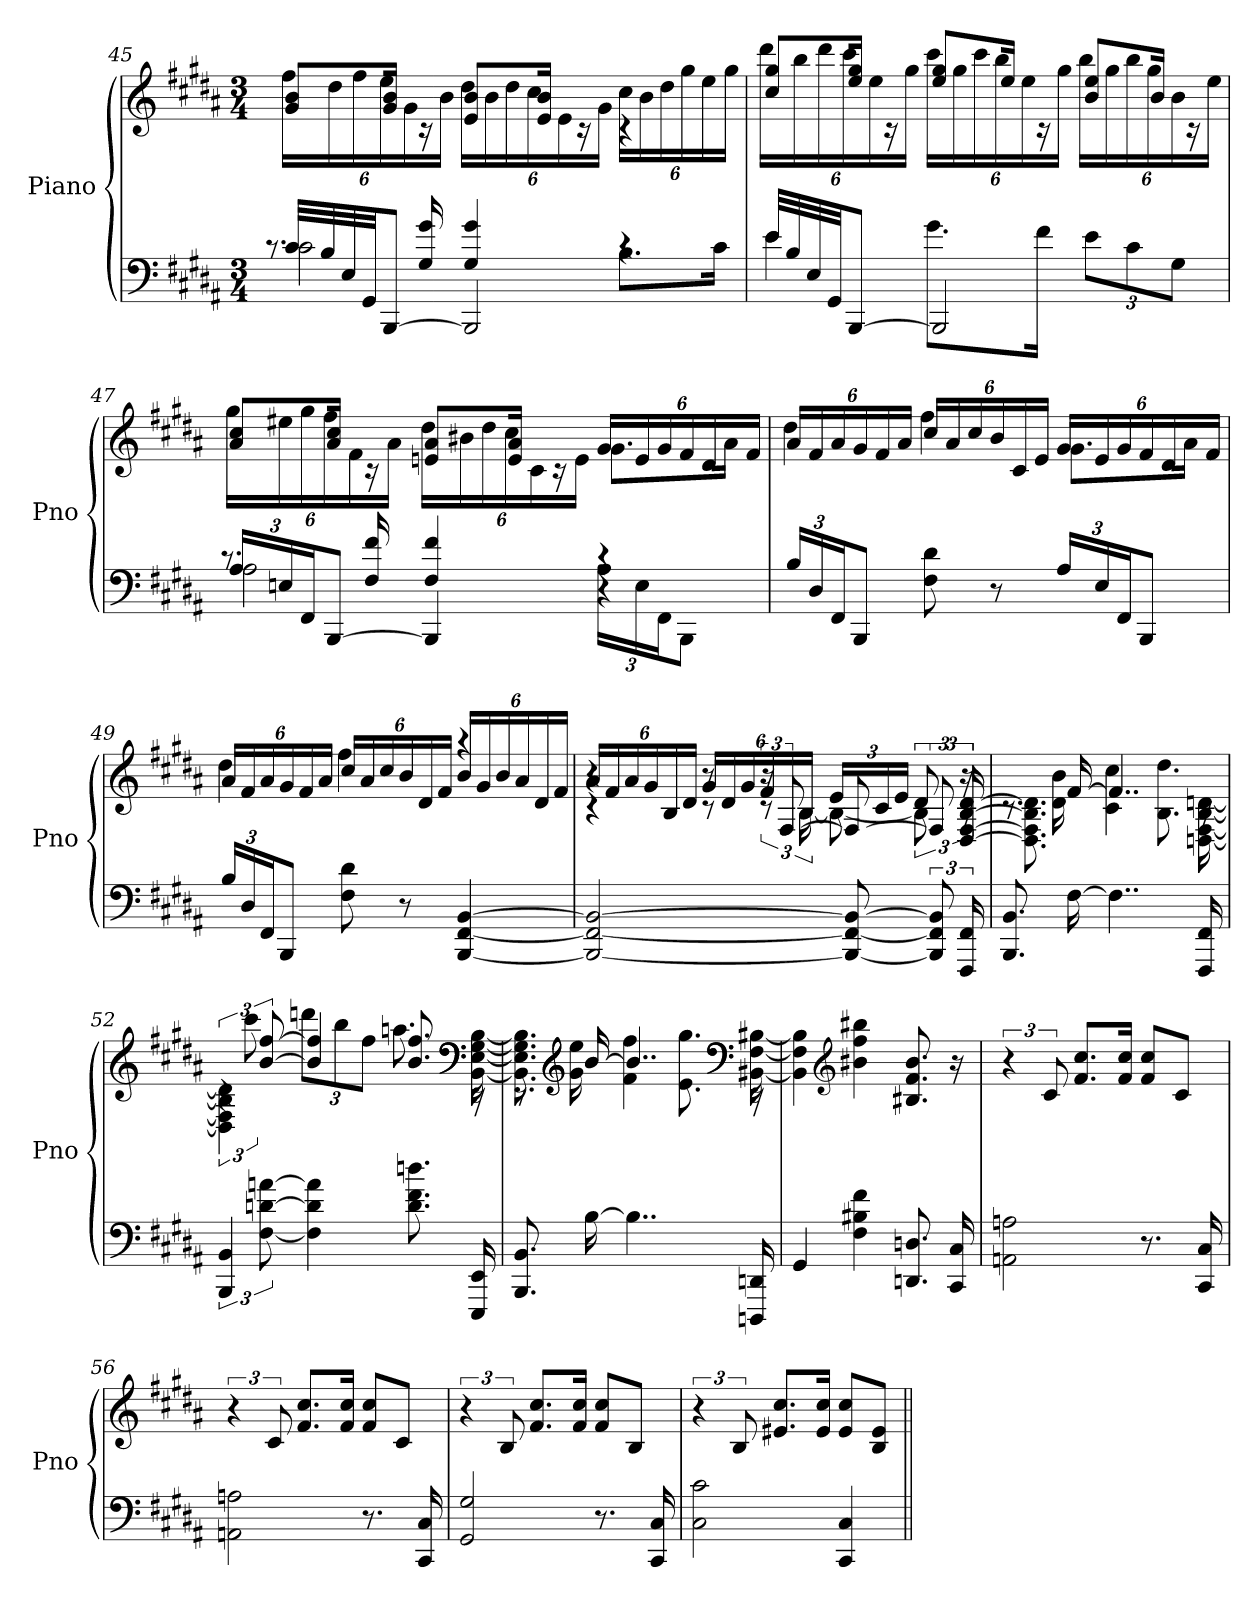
**kern	**kern
*part1	*part1
*staff2	*staff1
*I"Piano	*
*I'Pno	*
*clefF4	*clefG2
*k[f#c#g#d#a#]	*k[f#c#g#d#a#]
*B:	*B:
*M3/4	*M3/4
=45	=45
*^	*^
*	*^	*	*
32c#LLL	2c#	8.rc	8g# 8bL	24ff#LL
32B	.	.	.	.
.	.	.	.	24dd#
32E	.	.	.	.
.	.	.	.	24ff#
32GG#JJ	.	.	.	.
[8BBBJ	.	.	16g# 16bJk	24ee
.	.	.	.	24g#
.	.	16G# 16g#	16rc	.
.	.	.	.	24bJJ
2BBB]	.	4G# 4g#	8e 8bL	24dd#LL
.	.	.	.	24b
.	.	.	.	24dd#
.	.	.	16e 16bJk	24cc#
.	.	.	.	24e
.	.	.	16rc	.
.	.	.	.	24g#JJ
.	8.BL	4rc	4rc	24cc#LL
.	.	.	.	24b
.	.	.	.	24dd#
.	.	.	.	24gg#
.	.	.	.	24ee
.	16c#Jk	.	.	.
.	.	.	.	24gg#JJ
*	*v	*v	*	*
=46	=46	=46	=46
32eLLL	4e	8cc# 8gg#L	24ddd#LL
32B	.	.	.
.	.	.	24bb
32E	.	.	.
.	.	.	24ddd#
32GG#JJ	.	.	.
[8BBBJ	.	16ee 16gg#Jk	24ccc#
.	.	.	24ee
.	.	16rc	.
.	.	.	24gg#JJ
2BBB]	8.g#L	8ee 8gg#L	24ccc#LL
.	.	.	24gg#
.	.	.	24ccc#
.	.	16eeJk	24bb
.	.	.	24ee
.	16f#Jk	16rc	.
.	.	.	24gg#JJ
.	12eL	8b 8eeL	24bbLL
.	.	.	24gg#
.	12c#	.	24bb
.	.	16bJk	24gg#
.	12G#J	.	24b
.	.	16rc	.
.	.	.	24eeJJ
=47	=47	=47	=47
*	*^	*	*
24A#LL	2A#	8.rc	8a# 8cc#L	24gg#LL
24En	.	.	.	24ee#X
24FF#J	.	.	.	24gg#
[8BBBJ	.	.	16a# 16cc#Jk	24ff#
.	.	.	.	24f#
.	.	16F# 16f#	16rc	.
.	.	.	.	24a#JJ
4BBB]	.	4F# 4f#	8en 8a#L	24dd#LL
.	.	.	.	24b#X
.	.	.	.	24dd#
.	.	.	16e 16a#Jk	24cc#
.	.	.	.	24c#
.	.	.	16rc	.
.	.	.	.	24eJJ
4r	24A#LL	4rc	24g#LL	8.g#L
.	24E	.	24e	.
.	24FF#J	.	24g#	.
.	8BBBJ	.	24f#	.
.	.	.	24d#	.
.	.	.	.	16a#Jk
.	.	.	24f#JJ	.
*v	*v	*v	*	*
=48	=48	=48
24BLL	24a#LL	4dd#
24D#	24f#	.
24FF#J	24a#	.
8BBBJ	24g#	.
.	24f#	.
.	24a#JJ	.
8F# 8d#	24cc#LL	4ff#
.	24a#	.
.	24cc#	.
8r	24b	.
.	24c#	.
.	24eJJ	.
24A#LL	24g#LL	8.g#L
24E	24e	.
24FF#J	24g#	.
8BBBJ	24f#	.
.	24d#	.
.	.	16a#Jk
.	24f#JJ	.
=49	=49	=49
24BLL	24a#LL	4dd#
24D#	24f#	.
24FF#J	24a#	.
8BBBJ	24g#	.
.	24f#	.
.	24a#JJ	.
8F# 8d#	24cc#LL	4ff#
.	24a#	.
.	24cc#	.
8r	24b	.
.	24d#	.
.	24f#JJ	.
[4BBB [4FF# [4BB	24bLL	4raa
.	24g#	.
.	24b	.
.	24a#	.
.	24d#	.
.	24f#JJ	.
=50	=50	=50
*	*	*^
2BBB_ 2FF#_ 2BB_	4r	4rc	24a#LL
.	.	.	24f#
.	.	.	24a#
.	.	.	24g#
.	.	.	24B
.	.	.	24d#JJ
.	8r	8rc	24g#LL
.	.	.	24d#
.	.	.	24g#
.	24r	12rc	24f#
.	[12F#	.	24F#
.	.	[24B	24BJJ
8BBB_ 8FF#_ 8BB_	8F#_	8B_	24eLL
.	.	.	24c#
.	.	.	24eJJ
12BBB] 12FF#] 12BB]	12F#]	12B]	12d#
24FFF# 24FF#	24r	24rc	[24D# [24F# [24B [24d#
*	*	*v	*v
=51	=51	=51
8.BBB 8.BB	8.rc	8.D#] 8.F#] 8.B] 8.d#]
[16F#	[16f#	16d# 16b
4..F#]	4..f#]	4c# 4cc#
.	.	8.B 8.dd#
16FFF# 16FF#	16rc	[16Dn [16F# [16B [16dn
=52	=52	=52
6BBB 6BB	6rc	6D] 6F#] 6B] 6d]
[12F# [12dn [12an	[12b [12ff#	12ccc#
4F#] 4d] 4a]	4b] 4ff#]	12dddnL
.	.	12bb
.	.	12ff#J
8.d 8.f# 8.ddn	8.b 8.ff#	8.aan
*	*clefF4	*
16EEE 16EE	16rEE	[16BB [16E [16G# [16B
=53	=53	=53
8.BBB 8.BB	8.rEE	8.BB] 8.E] 8.G#] 8.B]
*	*clefG2	*
[16B	[16b	16g# 16ee
4..B]	4..b]	4f# 4ff#
.	.	8.e 8.gg#
*	*clefF4	*
16DDDn 16DDn	16rEE	[16BB#X [16F# [16B#X
*	*v	*v
=54	=54
4GG#	4BB#] 4F#] 4B#]
*	*clefG2
4F# 4B#X 4f#	4b#X 4ff# 4bb#X
8.DDn 8.Dn	8.B#X 8.f# 8.b#
16CC# 16C#	16r
=55	=55
2AAn 2An	6r
.	12c#
.	8.f# 8.cc#L
.	16f# 16cc#Jk
8.r	8f# 8cc#L
.	8c#J
16CC# 16C#	.
=56	=56
2AAn 2An	6r
.	12c#
.	8.f# 8.cc#L
.	16f# 16cc#Jk
8.r	8f# 8cc#L
.	8c#J
16CC# 16C#	.
=57	=57
2GG# 2G#	6r
.	12B
.	8.f# 8.cc#L
.	16f# 16cc#Jk
8.r	8f# 8cc#L
.	8BJ
16CC# 16C#	.
=58	=58
2C# 2c#	6r
.	12B
.	8.e#X 8.cc#L
.	16e# 16cc#Jk
4CC# 4C#	8e# 8cc#L
.	8B 8e#J
=||	=||
*-	*-
